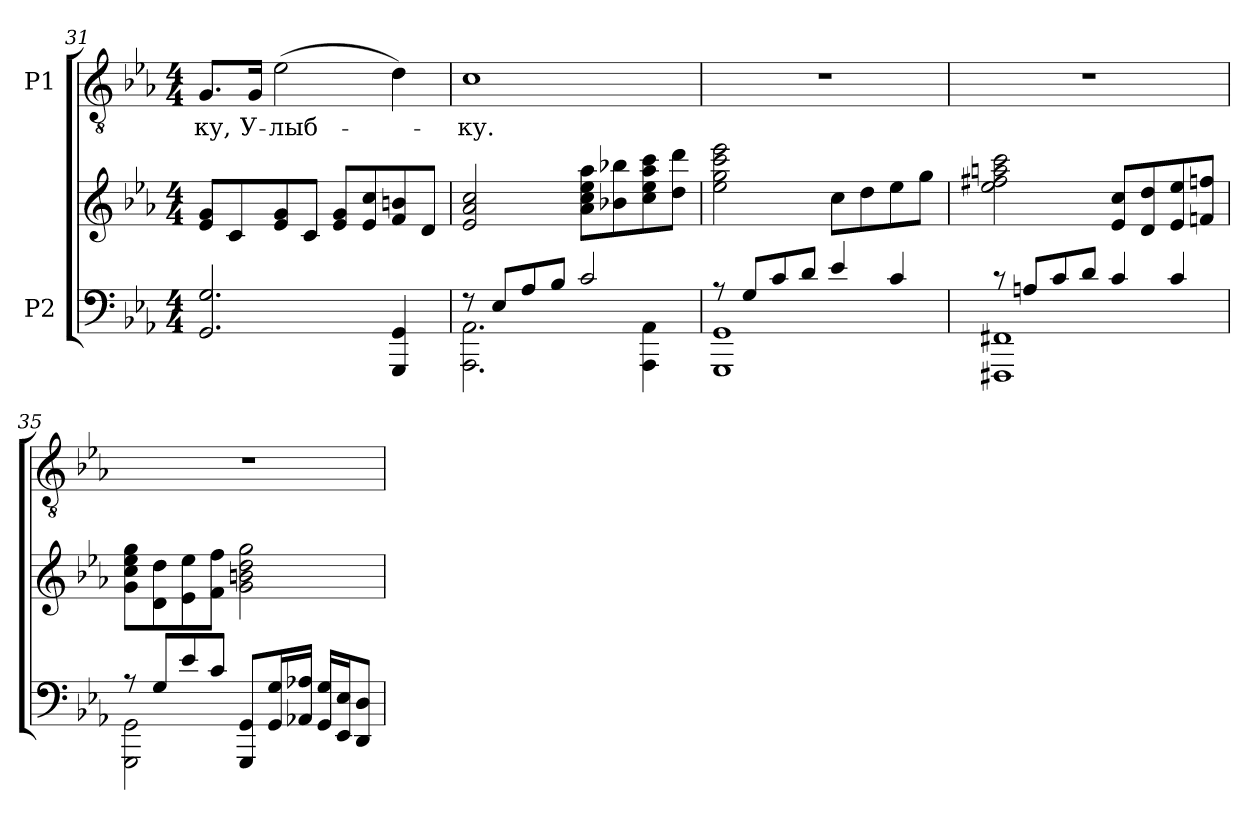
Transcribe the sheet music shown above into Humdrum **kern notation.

**kern	**kern	**kern	**text
*part2	*part2	*part1	*part1
*staff3	*staff2	*staff1	*staff1
*I"P2	*	*I"P1	*
*clefF4	*clefG2	*clefGv2	*
*	*	*ITrd7c12	*
*k[b-e-a-]	*k[b-e-a-]	*k[b-e-a-]	*
*c:	*c:	*c:	*
*M4/4	*M4/4	*M4/4	*
=31	=31	=31	=31
!	!	!	!LO:LY:b:color=#000000
2.GGi/ 2.Gi	8e-i/ 8giL	8.GGi/L	-ку,
.	8ci/	.	.
!	!	!	!LO:LY:b:color=#000000
.	.	16GGi/Jk	У-
!	!	!	!LO:LY:b:color=#000000
.	8e-i/ 8gi	(2E-i\	-лыб-
.	8ci/J	.	.
.	8e-i/ 8giL	.	.
.	8e-i/ 8cci	.	.
4GGGi/ 4GGi	8fi/ 8bni	4Di\)	.
.	8di/J	.	.
=32	=32	=32	=32
*^	*	*	*
!	!	!	!	!LO:LY:b:color=#000000
8r	2.AAA-i\ 2.AA-i	2e-i/ 2a-i 2cci	1Ci	-ку.
8E-i/L	.	.	.	.
8A-i/	.	.	.	.
8B-i/J	.	.	.	.
2ci/	.	8a-i\ 8cci 8ee-i 8aa-iL	.	.
.	.	8b-Xi\ 8bb-Xi	.	.
.	4AAA-i\ 4AA-i	8cci\ 8ee-i 8aa-i 8ccci	.	.
.	.	8ddi\ 8dddiJ	.	.
!!LO:LB:g=z
=33	=33	=33	=33	=33
8r	1GGGi 1GGi	2ee-i\ 2ggi 2ccci 2eee-i	1r	.
8Gi/L	.	.	.	.
8ci/	.	.	.	.
8di/J	.	.	.	.
4e-i/	.	8cci\L	.	.
.	.	8ddi\	.	.
4ci/	.	8ee-i\	.	.
.	.	8ggi\J	.	.
=34	=34	=34	=34	=34
8r	1FFF#Xi 1FF#Xi	2ee-i\ 2ff#Xi 2aani 2ccci	1r	.
8Ani/L	.	.	.	.
8ci/	.	.	.	.
8di/J	.	.	.	.
4ci/	.	8e-i/ 8cciL	.	.
.	.	8di/ 8ddi	.	.
4ci/	.	8e-i/ 8ee-i	.	.
.	.	8fni/ 8ffniJ	.	.
=35	=35	=35	=35	=35
8r	2GGGi\ 2GGi	8gi\ 8cci 8ee-i 8ggiL	1r	.
8Gi/L	.	8di\ 8ddi	.	.
8e-i/	.	8e-i\ 8ee-i	.	.
8ci/J	.	8fi\ 8ffiJ	.	.
8GGGi/ 8GGiL	2ryy	2gi\ 2bni 2ddi 2ggi	.	.
16GGi/ 16GiL	.	.	.	.
16AA-Xi/ 16A-XiJJ	.	.	.	.
16GGi/ 16GiLL	.	.	.	.
16EE-i/ 16E-iJ	.	.	.	.
8DDi/ 8DiJ	.	.	.	.
*v	*v	*	*	*
=	=	=	=
*-	*-	*-	*-
